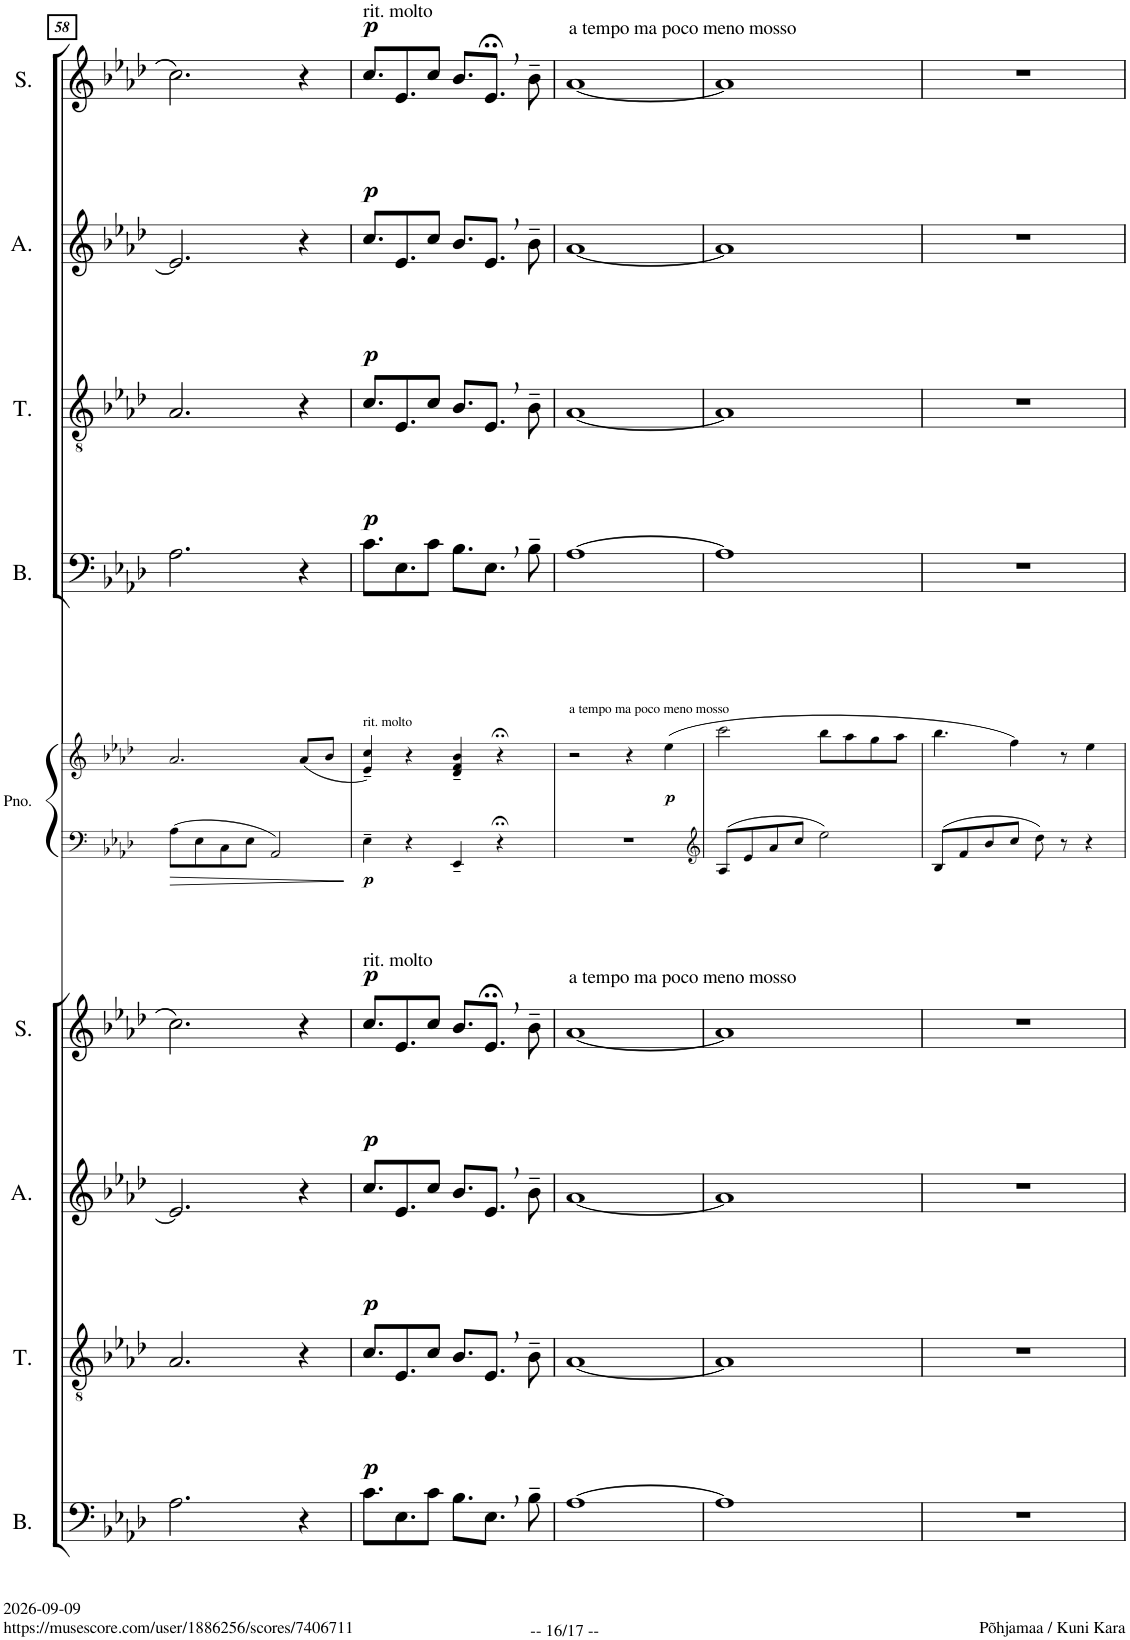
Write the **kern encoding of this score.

**kern	**dynam	**kern	**dynam	**kern	**dynam	**kern	**dynam	**kern	**kern	**dynam	**kern	**dynam	**kern	**dynam	**kern	**dynam	**kern	**dynam
*part9	*part9	*part8	*part8	*part7	*part7	*part6	*part6	*part5	*part5	*part5	*part4	*part4	*part3	*part3	*part2	*part2	*part1	*part1
*staff10	*staff10	*staff9	*staff9	*staff8	*staff8	*staff7	*staff7	*staff6	*staff5	*staff5/6	*staff4	*staff4	*staff3	*staff3	*staff2	*staff2	*staff1	*staff1
*I"Bass	*	*I"Tenor	*	*I"Alto	*	*I"Soprano	*	*I"Piano	*	*	*I"Bass	*	*I"Tenor	*	*I"Alto	*	*I"Soprano	*
*I'B.	*	*I'T.	*	*I'A.	*	*I'S.	*	*I'Pno.	*	*	*I'B.	*	*I'T.	*	*I'A.	*	*I'S.	*
!!LO:PB:g=z
*clefF4	*	*clefGv2	*	*clefG2	*	*clefG2	*	*clefF4	*clefG2	*	*clefF4	*	*clefGv2	*	*clefG2	*	*clefG2	*
*	*	*	*	*Trd1c2	*	*	*	*	*	*	*	*	*	*	*Trd1c2	*	*	*
*k[b-e-a-d-]	*	*k[b-e-a-d-]	*	*k[b-e-a-d-]	*	*k[b-e-a-d-]	*	*k[b-e-a-d-]	*k[b-e-a-d-]	*	*k[b-e-a-d-]	*	*k[b-e-a-d-]	*	*k[b-e-a-d-]	*	*k[b-e-a-d-]	*
*M4/4	*	*M4/4	*	*M4/4	*	*M4/4	*	*M4/4	*M4/4	*	*M4/4	*	*M4/4	*	*M4/4	*	*M4/4	*
=58	=58	=58	=58	=58	=58	=58	=58	=58	=58	=58	=58	=58	=58	=58	=58	=58	=58	=58
2.A-\	.	2.A-/	.	2.e-/]	.	2.cc\	.	8A-\L	2.a-/	.	2.A-\	.	2.A-/	.	2.e-/]	.	2.cc\	.
.	.	.	.	.	.	.	.	8E-\	.	.	.	.	.	.	.	.	.	.
.	.	.	.	.	.	.	.	8C\	.	.	.	.	.	.	.	.	.	.
.	.	.	.	.	.	.	.	8E-\J	.	.	.	.	.	.	.	.	.	.
.	.	.	.	.	.	.	.	2AA-/	.	.	.	.	.	.	.	.	.	.
4r	.	4r	.	4r	.	4r	.	.	(8a-/L	.	4r	.	4r	.	4r	.	4r	.
.	.	.	.	.	.	.	.	.	8b-/J	.	.	.	.	.	.	.	.	.
=59	=59	=59	=59	=59	=59	=59	=59	=59	=59	=59	=59	=59	=59	=59	=59	=59	=59	=59
!	!	!	!	!	!	!	!	!	!	!	!	!	!	!	!	!	!LO:TX:a:t=rit. molto	!
!	!	!	!	!	!	!	!	!	!LO:TX:a:t=rit. molto	!	!	!	!	!	!	!	!	!
!	!	!	!	!	!	!LO:TX:a:t=rit. molto	!	!	!	!	!	!	!	!	!	!	!	!
!	!LO:DY:a	!	!LO:DY:a	!	!LO:DY:a	!	!LO:DY:a	!	!	!LO:DY:b=2	!	!LO:DY:a	!	!LO:DY:a	!	!LO:DY:a	!	!LO:DY:a
8.c\L	p	8.c/L	p	8.cc/L	p	8.cc/L	p	4E-~\	4e-/~ 4cc/~)	p	8.c\L	p	8.c/L	p	8.cc/L	p	8.cc/L	p
8.E-\	.	8.E-/	.	8.e-/	.	8.e-/	.	.	.	.	8.E-\	.	8.E-/	.	8.e-/	.	8.e-/	.
.	.	.	.	.	.	.	.	4r	4r	.	.	.	.	.	.	.	.	.
8c\J	.	8c/J	.	8cc/J	.	8cc/J	.	.	.	.	8c\J	.	8c/J	.	8cc/J	.	8cc/J	.
8.B-\L	.	8.B-/L	.	8.b-/L	.	8.b-/L	.	4EE-~/	4d-/~ 4f/~ 4b-/~	.	8.B-\L	.	8.B-/L	.	8.b-/L	.	8.b-/L	.
8.E-,\J	.	8.E-,/J	.	8.e-,/J	.	8.e-;<,/J	.	.	.	.	8.E-,\J	.	8.E-,/J	.	8.e-,/J	.	8.e-;<,/J	.
.	.	.	.	.	.	.	.	4r;<	4r;<	.	.	.	.	.	.	.	.	.
8B-~\	.	8B-~\	.	8b-~\	.	8b-~\	.	.	.	.	8B-~\	.	8B-~\	.	8b-~\	.	8b-~\	.
=60	=60	=60	=60	=60	=60	=60	=60	=60	=60	=60	=60	=60	=60	=60	=60	=60	=60	=60
!	!	!	!	!	!	!	!	!	!	!	!	!	!	!	!	!	!LO:TX:a:t=a tempo ma poco meno mosso	!
!	!	!	!	!	!	!	!	!	!LO:TX:a:t=a tempo ma poco meno mosso	!	!	!	!	!	!	!	!	!
!	!	!	!	!	!	!LO:TX:a:t=a tempo ma poco meno mosso	!	!	!	!	!	!	!	!	!	!	!	!
[1A-	.	[1A-	.	[1a-	.	[1a-	.	1r	2r	.	[1A-	.	[1A-	.	[1a-	.	[1a-	.
.	.	.	.	.	.	.	.	.	4r	.	.	.	.	.	.	.	.	.
!	!	!	!	!	!	!	!	!	!	!LO:DY:b	!	!	!	!	!	!	!	!
.	.	.	.	.	.	.	.	.	(4ee-\	p	.	.	.	.	.	.	.	.
=61	=61	=61	=61	=61	=61	=61	=61	=61	=61	=61	=61	=61	=61	=61	=61	=61	=61	=61
*	*	*	*	*	*	*	*	*clefG2	*	*	*	*	*	*	*	*	*	*
1A-]	.	1A-]	.	1a-]	.	1a-]	.	8A-/L	2ccc\	.	1A-]	.	1A-]	.	1a-]	.	1a-]	.
.	.	.	.	.	.	.	.	8e-/	.	.	.	.	.	.	.	.	.	.
.	.	.	.	.	.	.	.	8a-/	.	.	.	.	.	.	.	.	.	.
.	.	.	.	.	.	.	.	8cc/J	.	.	.	.	.	.	.	.	.	.
.	.	.	.	.	.	.	.	2ee-\	8bb-\L	.	.	.	.	.	.	.	.	.
.	.	.	.	.	.	.	.	.	8aa-\	.	.	.	.	.	.	.	.	.
.	.	.	.	.	.	.	.	.	8gg\	.	.	.	.	.	.	.	.	.
.	.	.	.	.	.	.	.	.	8aa-\J	.	.	.	.	.	.	.	.	.
=62	=62	=62	=62	=62	=62	=62	=62	=62	=62	=62	=62	=62	=62	=62	=62	=62	=62	=62
1r	.	1r	.	1r	.	1r	.	8B-/L	4.bb-\	.	1r	.	1r	.	1r	.	1r	.
.	.	.	.	.	.	.	.	8f/	.	.	.	.	.	.	.	.	.	.
.	.	.	.	.	.	.	.	8b-/	.	.	.	.	.	.	.	.	.	.
.	.	.	.	.	.	.	.	8cc/J	4ff\)	.	.	.	.	.	.	.	.	.
.	.	.	.	.	.	.	.	8dd-\	.	.	.	.	.	.	.	.	.	.
.	.	.	.	.	.	.	.	8r	8r	.	.	.	.	.	.	.	.	.
.	.	.	.	.	.	.	.	4r	4ee-\	.	.	.	.	.	.	.	.	.
=	=	=	=	=	=	=	=	=	=	=	=	=	=	=	=	=	=	=
*-	*-	*-	*-	*-	*-	*-	*-	*-	*-	*-	*-	*-	*-	*-	*-	*-	*-	*-
